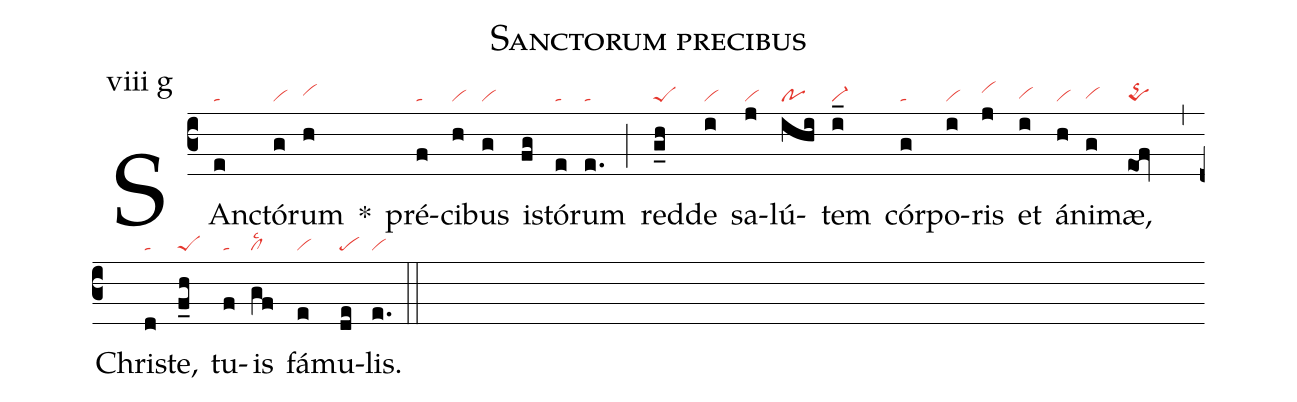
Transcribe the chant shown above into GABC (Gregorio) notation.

name: Sanctorum precibus;
annotation: viii g;
mode: 8;
nabc-lines: 1;
%%
(c3)
SAn(e|ta)ctó(g|vi)rum(h|vihh) *()
pré(f|ta)ci(h|vi)bus(g|vi) i(fg)stó(e|ta)rum(e.|ta) (;)
red(g_h|peS)de(i|vi) sa(j|vi)lú(ihi|po)tem(i_|vi-)
cór(g|ta)po(i|vi)ris(j|vihi) et(i|vihg) á(h|vi)ni(g|vihg)mæ,(eOf|pqS) (,)
Chri(d|ta)ste,(f_h|peS) tu(f|ta)is(gf|cllsc2) fá(e|vi)mu(de|pe)lis.(e.|vi) (::)
